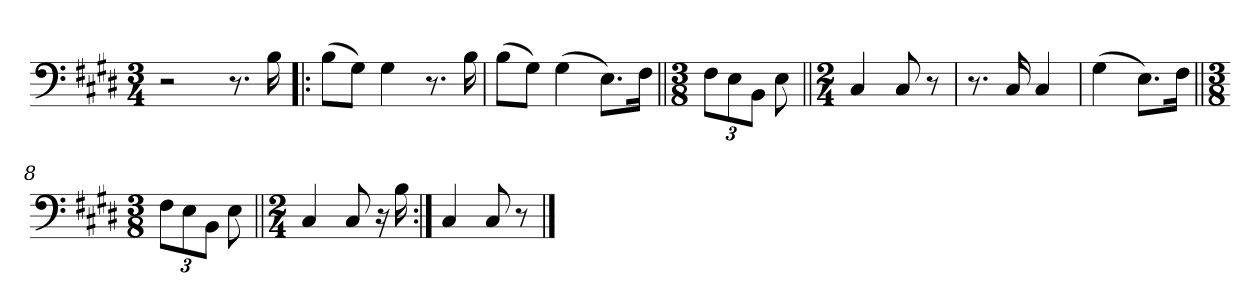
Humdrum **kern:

**kern
*part1
*staff1
*clefF4
*k[f#c#g#d#]
*M3/4
=1
2r
8.r
16B\
=2!|:
(8B\L
8G#\J)
4G#\
8.r
16B\
=3
(8B\L
8G#\J)
(4G#\
8.E\L)
16F#\Jk
=4||
*M3/8
12F#\L
12E\
12BB\J
8E\
=5||
*M2/4
4C#/
8C#/
8r
=6
8.r
16C#/
4C#/
=7
(4G#\
8.E\L)
16F#\Jk
=8||
*M3/8
12F#\L
12E\
12BB\J
8E\
=9||
*M2/4
4C#/
8C#/
16r
16B\
=10:|!
4C#/
8C#/
8r
==
*-
